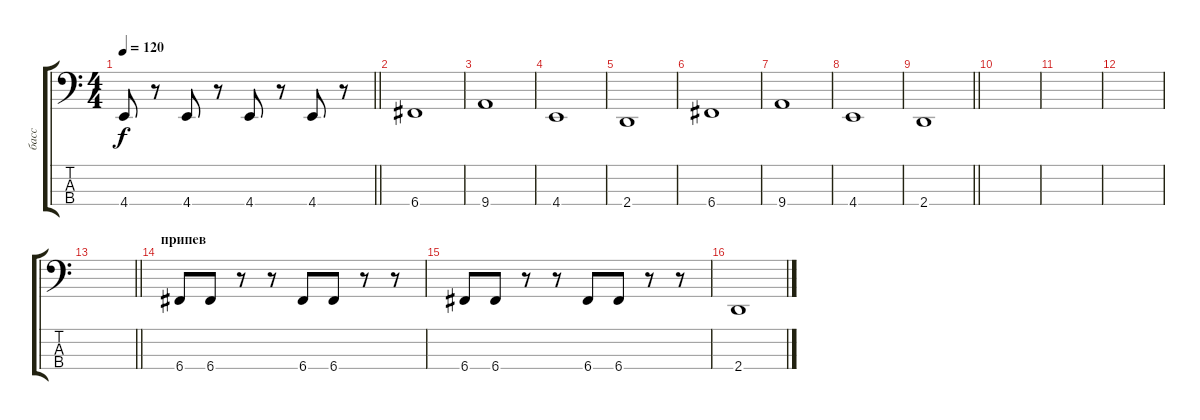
\track ("басс" "басс") {instrument electricbassfinger}
\staff {score tabs}
\tuning (F2 C2 G1 C1) {hide}
\ts (4 4)
\section ("" "")
\tempo 120
\clef f4
\barLineRight lightlight
\ks c
4.4.8{dy f} r.8 4.4.8 r.8 4.4.8 r.8 4.4.8 r.8 |
\section ("" "")
6.4.1 |
9.4.1 |
4.4.1 |
2.4.1 |
6.4.1 |
9.4.1 |
4.4.1 |
\barLineRight lightlight
2.4.1 |
\section ("" "")
|
|
|
\barLineRight lightlight
|
\section ("" "припев")
6.4.8 6.4.8 r.8 r.8 6.4.8 6.4.8 r.8 r.8 |
6.4.8 6.4.8 r.8 r.8 6.4.8 6.4.8 r.8 r.8 |
2.4.1
